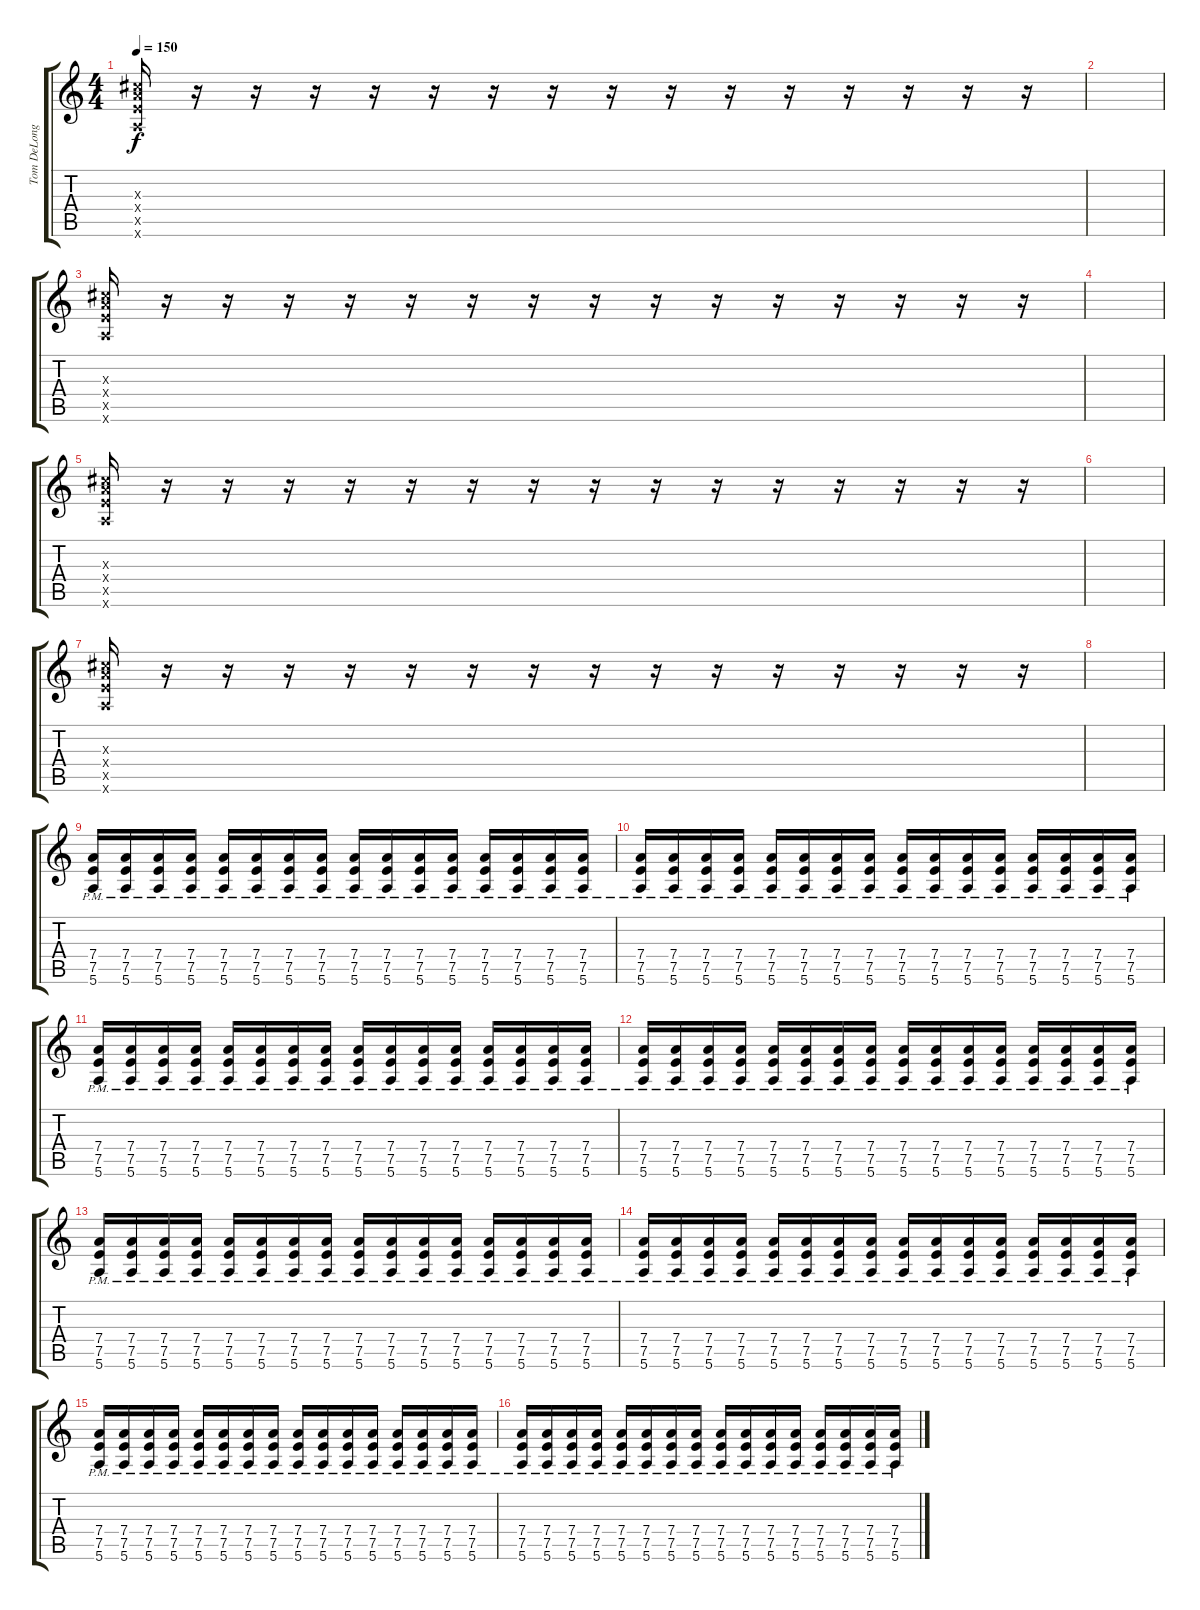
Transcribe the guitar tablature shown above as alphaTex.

\track ("Tom DeLonge, guitar" "Tom DeLong") {instrument overdrivenguitar}
\staff {score tabs}
\tuning (E4 B3 G3 D3 A2 E2) {hide}
\ts (4 4)
\tempo 150
\clef g2
\ks c
(6.3{x} 7.4{x} 7.5{x} 5.6{x}).16{dy f} r.16 r.16 r.16 r.16 r.16 r.16 r.16 r.16 r.16 r.16 r.16 r.16 r.16 r.16 r.16 |
|
(6.3{x} 7.4{x} 7.5{x} 5.6{x}).16 r.16 r.16 r.16 r.16 r.16 r.16 r.16 r.16 r.16 r.16 r.16 r.16 r.16 r.16 r.16 |
|
(6.3{x} 7.4{x} 7.5{x} 5.6{x}).16 r.16 r.16 r.16 r.16 r.16 r.16 r.16 r.16 r.16 r.16 r.16 r.16 r.16 r.16 r.16 |
|
(6.3{x} 7.4{x} 7.5{x} 5.6{x}).16 r.16 r.16 r.16 r.16 r.16 r.16 r.16 r.16 r.16 r.16 r.16 r.16 r.16 r.16 r.16 |
|
(7.4{pm} 7.5{pm} 5.6{pm}).16 (7.4{pm} 7.5{pm} 5.6{pm}).16 (7.4{pm} 7.5{pm} 5.6{pm}).16 (7.4{pm} 7.5{pm} 5.6{pm}).16 (7.4{pm} 7.5{pm} 5.6{pm}).16 (7.4{pm} 7.5{pm} 5.6{pm}).16 (7.4{pm} 7.5{pm} 5.6{pm}).16 (7.4{pm} 7.5{pm} 5.6{pm}).16 (7.4{pm} 7.5{pm} 5.6{pm}).16 (7.4{pm} 7.5{pm} 5.6{pm}).16 (7.4{pm} 7.5{pm} 5.6{pm}).16 (7.4{pm} 7.5{pm} 5.6{pm}).16 (7.4{pm} 7.5{pm} 5.6{pm}).16 (7.4{pm} 7.5{pm} 5.6{pm}).16 (7.4{pm} 7.5{pm} 5.6{pm}).16 (7.4{pm} 7.5{pm} 5.6{pm}).16 |
(7.4{pm} 7.5{pm} 5.6{pm}).16 (7.4{pm} 7.5{pm} 5.6{pm}).16 (7.4{pm} 7.5{pm} 5.6{pm}).16 (7.4{pm} 7.5{pm} 5.6{pm}).16 (7.4{pm} 7.5{pm} 5.6{pm}).16 (7.4{pm} 7.5{pm} 5.6{pm}).16 (7.4{pm} 7.5{pm} 5.6{pm}).16 (7.4{pm} 7.5{pm} 5.6{pm}).16 (7.4{pm} 7.5{pm} 5.6{pm}).16 (7.4{pm} 7.5{pm} 5.6{pm}).16 (7.4{pm} 7.5{pm} 5.6{pm}).16 (7.4{pm} 7.5{pm} 5.6{pm}).16 (7.4{pm} 7.5{pm} 5.6{pm}).16 (7.4{pm} 7.5{pm} 5.6{pm}).16 (7.4{pm} 7.5{pm} 5.6{pm}).16 (7.4{pm} 7.5{pm} 5.6{pm}).16 |
(7.4{pm} 7.5{pm} 5.6{pm}).16 (7.4{pm} 7.5{pm} 5.6{pm}).16 (7.4{pm} 7.5{pm} 5.6{pm}).16 (7.4{pm} 7.5{pm} 5.6{pm}).16 (7.4{pm} 7.5{pm} 5.6{pm}).16 (7.4{pm} 7.5{pm} 5.6{pm}).16 (7.4{pm} 7.5{pm} 5.6{pm}).16 (7.4{pm} 7.5{pm} 5.6{pm}).16 (7.4{pm} 7.5{pm} 5.6{pm}).16 (7.4{pm} 7.5{pm} 5.6{pm}).16 (7.4{pm} 7.5{pm} 5.6{pm}).16 (7.4{pm} 7.5{pm} 5.6{pm}).16 (7.4{pm} 7.5{pm} 5.6{pm}).16 (7.4{pm} 7.5{pm} 5.6{pm}).16 (7.4{pm} 7.5{pm} 5.6{pm}).16 (7.4{pm} 7.5{pm} 5.6{pm}).16 |
(7.4{pm} 7.5{pm} 5.6{pm}).16 (7.4{pm} 7.5{pm} 5.6{pm}).16 (7.4{pm} 7.5{pm} 5.6{pm}).16 (7.4{pm} 7.5{pm} 5.6{pm}).16 (7.4{pm} 7.5{pm} 5.6{pm}).16 (7.4{pm} 7.5{pm} 5.6{pm}).16 (7.4{pm} 7.5{pm} 5.6{pm}).16 (7.4{pm} 7.5{pm} 5.6{pm}).16 (7.4{pm} 7.5{pm} 5.6{pm}).16 (7.4{pm} 7.5{pm} 5.6{pm}).16 (7.4{pm} 7.5{pm} 5.6{pm}).16 (7.4{pm} 7.5{pm} 5.6{pm}).16 (7.4{pm} 7.5{pm} 5.6{pm}).16 (7.4{pm} 7.5{pm} 5.6{pm}).16 (7.4{pm} 7.5{pm} 5.6{pm}).16 (7.4{pm} 7.5{pm} 5.6{pm}).16 |
(7.4{pm} 7.5{pm} 5.6{pm}).16 (7.4{pm} 7.5{pm} 5.6{pm}).16 (7.4{pm} 7.5{pm} 5.6{pm}).16 (7.4{pm} 7.5{pm} 5.6{pm}).16 (7.4{pm} 7.5{pm} 5.6{pm}).16 (7.4{pm} 7.5{pm} 5.6{pm}).16 (7.4{pm} 7.5{pm} 5.6{pm}).16 (7.4{pm} 7.5{pm} 5.6{pm}).16 (7.4{pm} 7.5{pm} 5.6{pm}).16 (7.4{pm} 7.5{pm} 5.6{pm}).16 (7.4{pm} 7.5{pm} 5.6{pm}).16 (7.4{pm} 7.5{pm} 5.6{pm}).16 (7.4{pm} 7.5{pm} 5.6{pm}).16 (7.4{pm} 7.5{pm} 5.6{pm}).16 (7.4{pm} 7.5{pm} 5.6{pm}).16 (7.4{pm} 7.5{pm} 5.6{pm}).16 |
(7.4{pm} 7.5{pm} 5.6{pm}).16 (7.4{pm} 7.5{pm} 5.6{pm}).16 (7.4{pm} 7.5{pm} 5.6{pm}).16 (7.4{pm} 7.5{pm} 5.6{pm}).16 (7.4{pm} 7.5{pm} 5.6{pm}).16 (7.4{pm} 7.5{pm} 5.6{pm}).16 (7.4{pm} 7.5{pm} 5.6{pm}).16 (7.4{pm} 7.5{pm} 5.6{pm}).16 (7.4{pm} 7.5{pm} 5.6{pm}).16 (7.4{pm} 7.5{pm} 5.6{pm}).16 (7.4{pm} 7.5{pm} 5.6{pm}).16 (7.4{pm} 7.5{pm} 5.6{pm}).16 (7.4{pm} 7.5{pm} 5.6{pm}).16 (7.4{pm} 7.5{pm} 5.6{pm}).16 (7.4{pm} 7.5{pm} 5.6{pm}).16 (7.4{pm} 7.5{pm} 5.6{pm}).16 |
(7.4{pm} 7.5{pm} 5.6{pm}).16 (7.4{pm} 7.5{pm} 5.6{pm}).16 (7.4{pm} 7.5{pm} 5.6{pm}).16 (7.4{pm} 7.5{pm} 5.6{pm}).16 (7.4{pm} 7.5{pm} 5.6{pm}).16 (7.4{pm} 7.5{pm} 5.6{pm}).16 (7.4{pm} 7.5{pm} 5.6{pm}).16 (7.4{pm} 7.5{pm} 5.6{pm}).16 (7.4{pm} 7.5{pm} 5.6{pm}).16 (7.4{pm} 7.5{pm} 5.6{pm}).16 (7.4{pm} 7.5{pm} 5.6{pm}).16 (7.4{pm} 7.5{pm} 5.6{pm}).16 (7.4{pm} 7.5{pm} 5.6{pm}).16 (7.4{pm} 7.5{pm} 5.6{pm}).16 (7.4{pm} 7.5{pm} 5.6{pm}).16 (7.4{pm} 7.5{pm} 5.6{pm}).16 |
(7.4{pm} 7.5{pm} 5.6{pm}).16 (7.4{pm} 7.5{pm} 5.6{pm}).16 (7.4{pm} 7.5{pm} 5.6{pm}).16 (7.4{pm} 7.5{pm} 5.6{pm}).16 (7.4{pm} 7.5{pm} 5.6{pm}).16 (7.4{pm} 7.5{pm} 5.6{pm}).16 (7.4{pm} 7.5{pm} 5.6{pm}).16 (7.4{pm} 7.5{pm} 5.6{pm}).16 (7.4{pm} 7.5{pm} 5.6{pm}).16 (7.4{pm} 7.5{pm} 5.6{pm}).16 (7.4{pm} 7.5{pm} 5.6{pm}).16 (7.4{pm} 7.5{pm} 5.6{pm}).16 (7.4{pm} 7.5{pm} 5.6{pm}).16 (7.4{pm} 7.5{pm} 5.6{pm}).16 (7.4{pm} 7.5{pm} 5.6{pm}).16 (7.4{pm} 7.5{pm} 5.6{pm}).16
